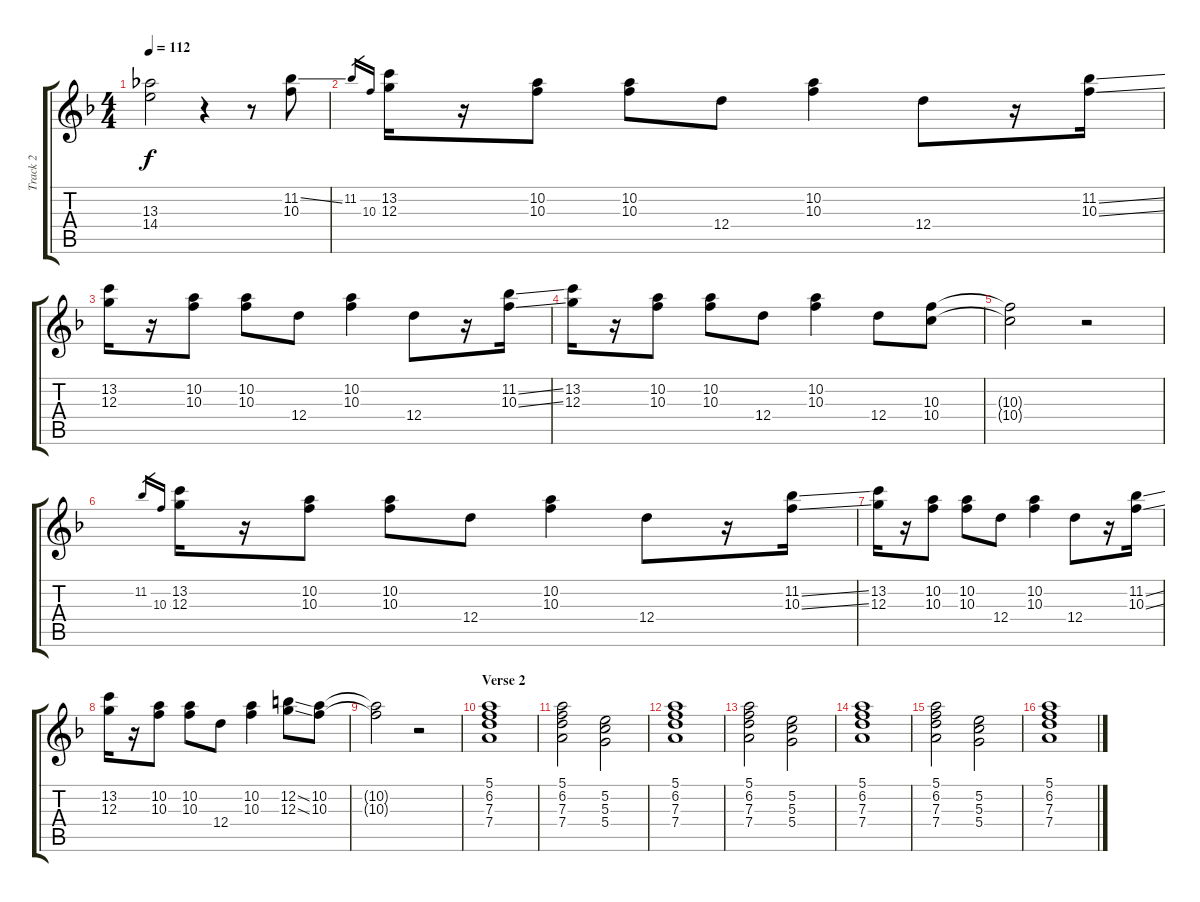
\track ("Track 2" "Track 2") {instrument electricguitarjazz}
\staff {score tabs}
\tuning (E4 B3 G3 D3 A2 E2) {hide}
\ts (4 4)
\tempo 112
\clef g2
\ks f
(13.3{t} 14.4{t}).2{dy f} r.4 r.8 (11.2{ss} 10.3).8 |
11.2.16{gr} 10.3.16{gr} (13.2 12.3).16 r.16 (10.2 10.3).8 (10.2 10.3).8 12.4.8 (10.2 10.3).4 12.4.8 r.16 (11.2{ss} 10.3{ss}).16 |
(13.2 12.3).16 r.16 (10.2 10.3).8 (10.2 10.3).8 12.4.8 (10.2 10.3).4 12.4.8 r.16 (11.2{ss} 10.3{ss}).16 |
(13.2 12.3).16 r.16 (10.2 10.3).8 (10.2 10.3).8 12.4.8 (10.2 10.3).4 12.4.8 (10.3 10.4).8 |
(10.3{t} 10.4{t}).2 r.2 |
11.2.16{gr} 10.3.16{gr} (13.2 12.3).16 r.16 (10.2 10.3).8 (10.2 10.3).8 12.4.8 (10.2 10.3).4 12.4.8 r.16 (11.2{ss} 10.3{ss}).16 |
(13.2 12.3).16 r.16 (10.2 10.3).8 (10.2 10.3).8 12.4.8 (10.2 10.3).4 12.4.8 r.16 (11.2{ss} 10.3{ss}).16 |
(13.2 12.3).16 r.16 (10.2 10.3).8 (10.2 10.3).8 12.4.8 (10.2 10.3).4 (12.2{ss} 12.3{ss}).8 (10.2 10.3).8 |
(10.2{t} 10.3{t}).2 r.2 |
\section ("" "Verse 2")
(5.1 6.2 7.3 7.4).1 |
(5.1 6.2 7.3 7.4).2 (5.2 5.3 5.4).2 |
(5.1 6.2 7.3 7.4).1 |
(5.1 6.2 7.3 7.4).2 (5.2 5.3 5.4).2 |
(5.1 6.2 7.3 7.4).1 |
(5.1 6.2 7.3 7.4).2 (5.2 5.3 5.4).2 |
(5.1 6.2 7.3 7.4).1
